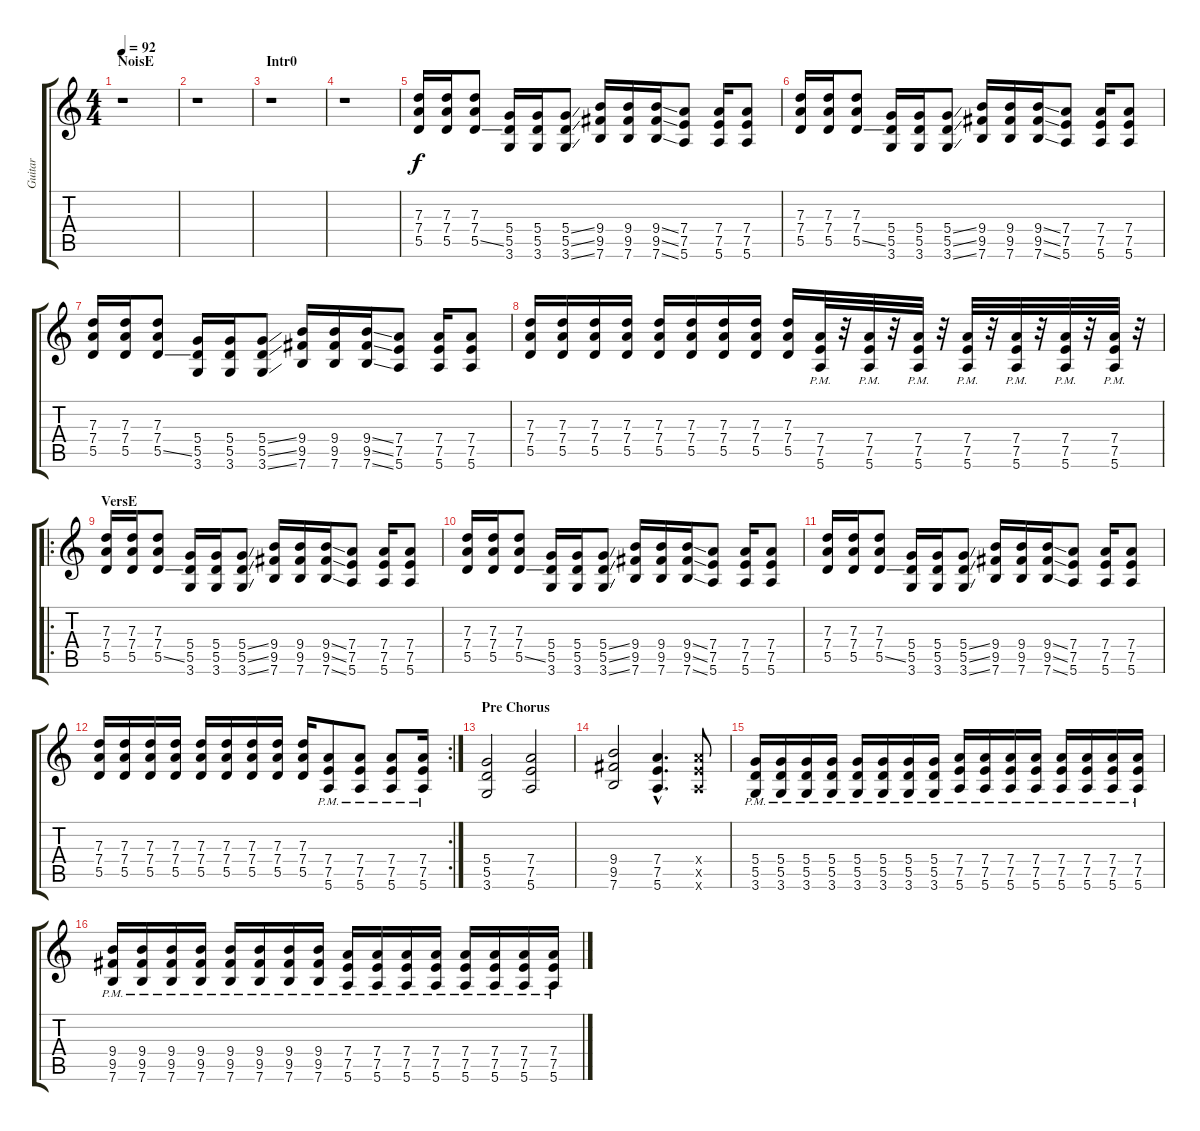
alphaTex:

\track ("Guitar " "Guitar ") {instrument distortionguitar}
\staff {score tabs}
\tuning (E4 B3 G3 D3 A2 E2) {hide}
\ts (4 4)
\section ("" "NoisE")
\tempo 92
\clef g2
\ks c
r.1{dy f instrument distortionguitar} |
r.1 |
\section ("" "Intr0")
r.1 |
r.1 |
(7.3 7.4 5.5).16 (7.3 7.4 5.5).16 (7.3 7.4 5.5{ss}).8 (5.4 5.5 3.6).16 (5.4 5.5 3.6).16 (5.4{ss} 5.5{ss} 3.6{ss}).8 (9.4 9.5 7.6).16 (9.4 9.5 7.6).16 (9.4{ss} 9.5{ss} 7.6{ss}).16 (7.4 7.5 5.6).8 (7.4 7.5 5.6).16 (7.4 7.5 5.6).8 |
(7.3 7.4 5.5).16 (7.3 7.4 5.5).16 (7.3 7.4 5.5{ss}).8 (5.4 5.5 3.6).16 (5.4 5.5 3.6).16 (5.4{ss} 5.5{ss} 3.6{ss}).8 (9.4 9.5 7.6).16 (9.4 9.5 7.6).16 (9.4{ss} 9.5{ss} 7.6{ss}).16 (7.4 7.5 5.6).8 (7.4 7.5 5.6).16 (7.4 7.5 5.6).8 |
(7.3 7.4 5.5).16 (7.3 7.4 5.5).16 (7.3 7.4 5.5{ss}).8 (5.4 5.5 3.6).16 (5.4 5.5 3.6).16 (5.4{ss} 5.5{ss} 3.6{ss}).8 (9.4 9.5 7.6).16 (9.4 9.5 7.6).16 (9.4{ss} 9.5{ss} 7.6{ss}).16 (7.4 7.5 5.6).8 (7.4 7.5 5.6).16 (7.4 7.5 5.6).8 |
(7.3 7.4 5.5).16 (7.3 7.4 5.5).16 (7.3 7.4 5.5).16 (7.3 7.4 5.5).16 (7.3 7.4 5.5).16 (7.3 7.4 5.5).16 (7.3 7.4 5.5).16 (7.3 7.4 5.5).16 (7.3 7.4 5.5).16 (7.4{pm} 7.5{pm} 5.6{pm}).32 r.32 (7.4{pm} 7.5{pm} 5.6{pm}).32 r.32 (7.4{pm} 7.5{pm} 5.6{pm}).32 r.32 (7.4{pm} 7.5{pm} 5.6{pm}).32 r.32 (7.4{pm} 7.5{pm} 5.6{pm}).32 r.32 (7.4{pm} 7.5{pm} 5.6{pm}).32 r.32 (7.4{pm} 7.5{pm} 5.6{pm}).32 r.32 |
\ro
\section ("" "VersE")
(7.3 7.4 5.5).16 (7.3 7.4 5.5).16 (7.3 7.4 5.5{ss}).8 (5.4 5.5 3.6).16 (5.4 5.5 3.6).16 (5.4{ss} 5.5{ss} 3.6{ss}).8 (9.4 9.5 7.6).16 (9.4 9.5 7.6).16 (9.4{ss} 9.5{ss} 7.6{ss}).16 (7.4 7.5 5.6).8 (7.4 7.5 5.6).16 (7.4 7.5 5.6).8 |
(7.3 7.4 5.5).16 (7.3 7.4 5.5).16 (7.3 7.4 5.5{ss}).8 (5.4 5.5 3.6).16 (5.4 5.5 3.6).16 (5.4{ss} 5.5{ss} 3.6{ss}).8 (9.4 9.5 7.6).16 (9.4 9.5 7.6).16 (9.4{ss} 9.5{ss} 7.6{ss}).16 (7.4 7.5 5.6).8 (7.4 7.5 5.6).16 (7.4 7.5 5.6).8 |
(7.3 7.4 5.5).16 (7.3 7.4 5.5).16 (7.3 7.4 5.5{ss}).8 (5.4 5.5 3.6).16 (5.4 5.5 3.6).16 (5.4{ss} 5.5{ss} 3.6{ss}).8 (9.4 9.5 7.6).16 (9.4 9.5 7.6).16 (9.4{ss} 9.5{ss} 7.6{ss}).16 (7.4 7.5 5.6).8 (7.4 7.5 5.6).16 (7.4 7.5 5.6).8 |
\rc 2
(7.3 7.4 5.5).16 (7.3 7.4 5.5).16 (7.3 7.4 5.5).16 (7.3 7.4 5.5).16 (7.3 7.4 5.5).16 (7.3 7.4 5.5).16 (7.3 7.4 5.5).16 (7.3 7.4 5.5).16 (7.3 7.4 5.5).16 (7.4{pm} 7.5{pm} 5.6{pm}).8 (7.4{pm} 7.5{pm} 5.6{pm}).8 (7.4{pm} 7.5{pm} 5.6{pm}).8 (7.4{pm} 7.5{pm} 5.6{pm}).16 |
\section ("" "Pre Chorus")
(5.4 5.5 3.6).2 (7.4 7.5 5.6).2 |
(9.4 9.5 7.6).2 (7.4{hac} 7.5{hac} 5.6{hac}).4{d} (7.4{x} 7.5{x} 5.6{x}).8 |
(5.4{pm} 5.5{pm} 3.6{pm}).16 (5.4{pm} 5.5{pm} 3.6{pm}).16 (5.4{pm} 5.5{pm} 3.6{pm}).16 (5.4{pm} 5.5{pm} 3.6{pm}).16 (5.4{pm} 5.5{pm} 3.6{pm}).16 (5.4{pm} 5.5{pm} 3.6{pm}).16 (5.4{pm} 5.5{pm} 3.6{pm}).16 (5.4{pm} 5.5{pm} 3.6{pm}).16 (7.4{pm} 7.5{pm} 5.6{pm}).16 (7.4{pm} 7.5{pm} 5.6{pm}).16 (7.4{pm} 7.5{pm} 5.6{pm}).16 (7.4{pm} 7.5{pm} 5.6{pm}).16 (7.4{pm} 7.5{pm} 5.6{pm}).16 (7.4{pm} 7.5{pm} 5.6{pm}).16 (7.4{pm} 7.5{pm} 5.6{pm}).16 (7.4{pm} 7.5{pm} 5.6{pm}).16 |
(9.4{pm} 9.5{pm} 7.6{pm}).16 (9.4{pm} 9.5{pm} 7.6{pm}).16 (9.4{pm} 9.5{pm} 7.6{pm}).16 (9.4{pm} 9.5{pm} 7.6{pm}).16 (9.4{pm} 9.5{pm} 7.6{pm}).16 (9.4{pm} 9.5{pm} 7.6{pm}).16 (9.4{pm} 9.5{pm} 7.6{pm}).16 (9.4{pm} 9.5{pm} 7.6{pm}).16 (7.4{pm} 7.5{pm} 5.6{pm}).16 (7.4{pm} 7.5{pm} 5.6{pm}).16 (7.4{pm} 7.5{pm} 5.6{pm}).16 (7.4{pm} 7.5{pm} 5.6{pm}).16 (7.4{pm} 7.5{pm} 5.6{pm}).16 (7.4{pm} 7.5{pm} 5.6{pm}).16 (7.4{pm} 7.5{pm} 5.6{pm}).16 (7.4{pm} 7.5{pm} 5.6{pm}).16
